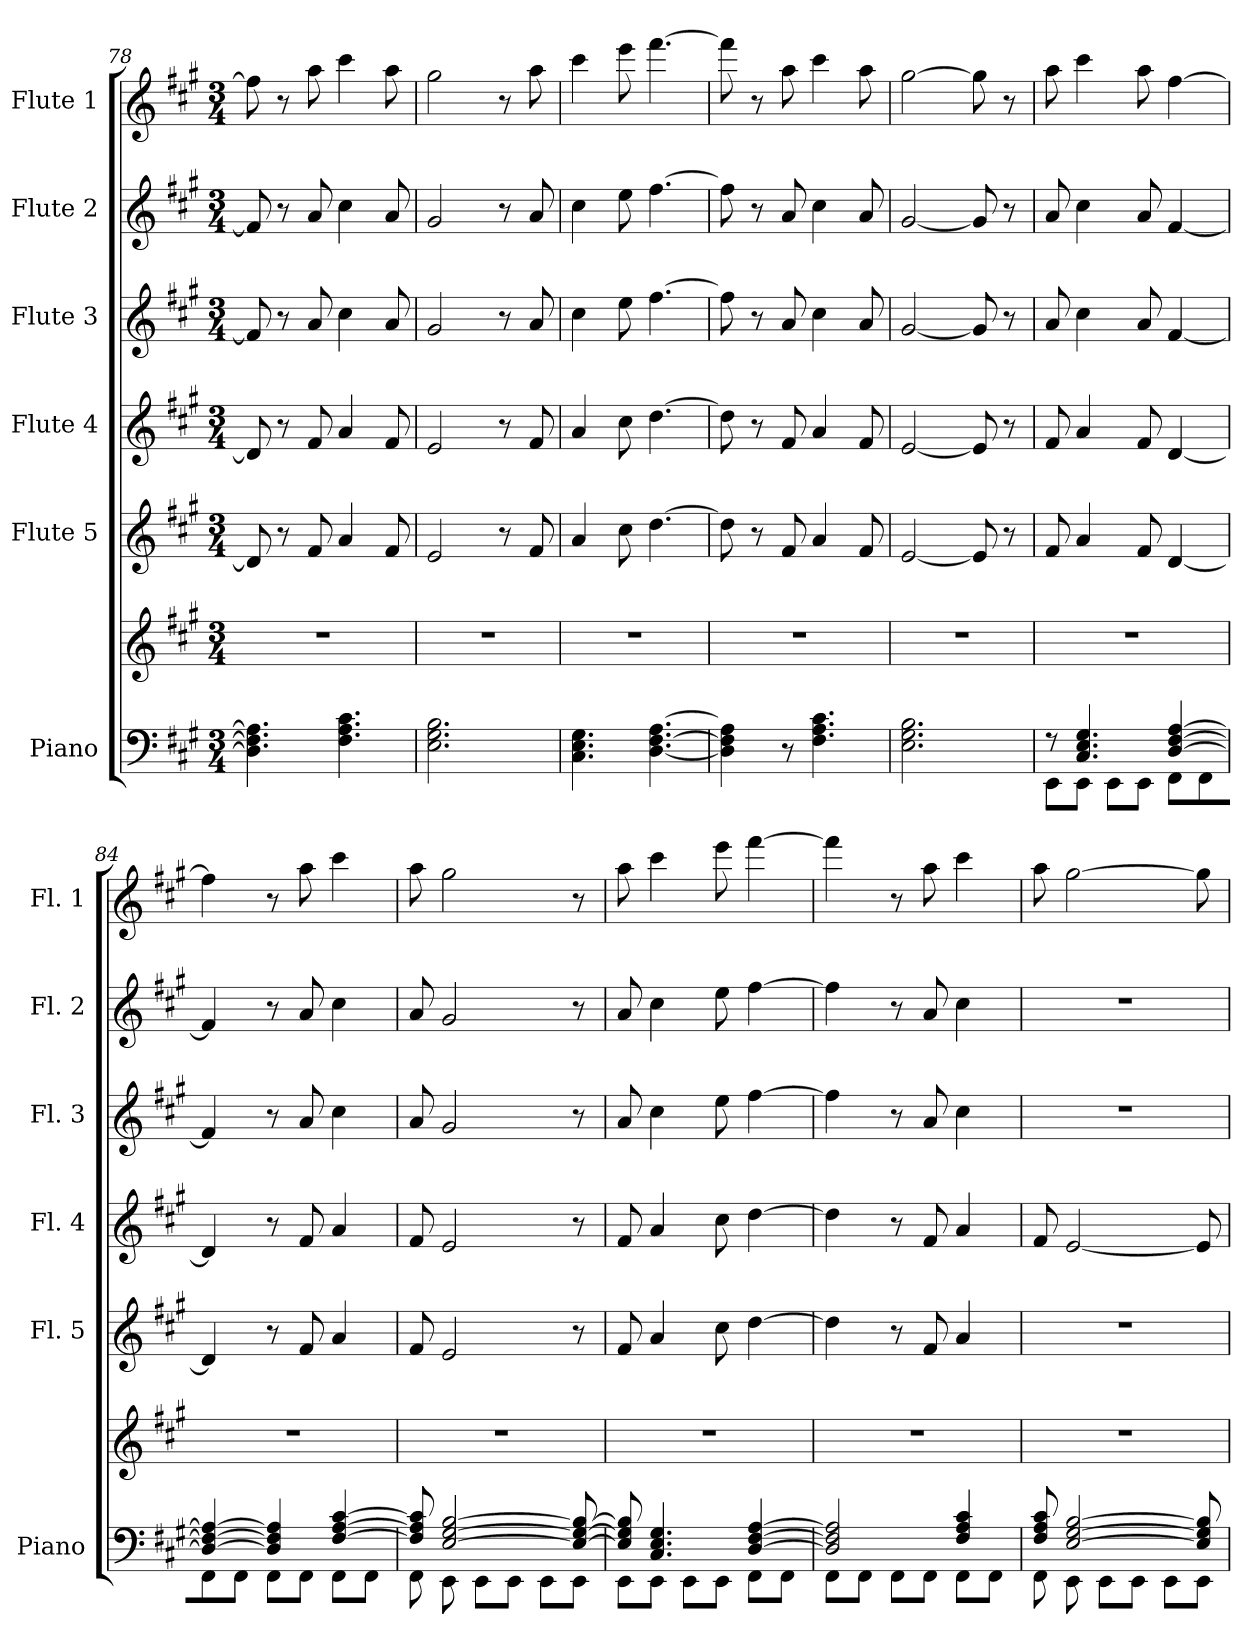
**kern	**kern	**kern	**kern	**kern	**kern	**kern
*part6	*part6	*part5	*part4	*part3	*part2	*part1
*staff7	*staff6	*staff5	*staff4	*staff3	*staff2	*staff1
*I"Piano	*	*I"Flute 5	*I"Flute 4	*I"Flute 3	*I"Flute 2	*I"Flute 1
*I'Piano	*	*I'Fl. 5	*I'Fl. 4	*I'Fl. 3	*I'Fl. 2	*I'Fl. 1
*clefF4	*clefG2	*clefG2	*clefG2	*clefG2	*clefG2	*clefG2
*k[f#c#g#]	*k[f#c#g#]	*k[f#c#g#]	*k[f#c#g#]	*k[f#c#g#]	*k[f#c#g#]	*k[f#c#g#]
*M3/4	*M3/4	*M3/4	*M3/4	*M3/4	*M3/4	*M3/4
=78	=78	=78	=78	=78	=78	=78
4.D\] 4.F#\] 4.A\]	2.r	8d/]	8d/]	8f#/]	8f#/]	8ff#\]
.	.	8r	8r	8r	8r	8r
.	.	8f#/	8f#/	8a/	8a/	8aa\
4.F#\ 4.A\ 4.c#\	.	4a/	4a/	4cc#\	4cc#\	4ccc#\
.	.	8f#/	8f#/	8a/	8a/	8aa\
=79	=79	=79	=79	=79	=79	=79
2.E\ 2.G#\ 2.B\	2.r	2e/	2e/	2g#/	2g#/	2gg#\
.	.	8r	8r	8r	8r	8r
.	.	8f#/	8f#/	8a/	8a/	8aa\
=80	=80	=80	=80	=80	=80	=80
4.C#\ 4.E\ 4.G#\	2.r	4a/	4a/	4cc#\	4cc#\	4ccc#\
.	.	8cc#\	8cc#\	8ee\	8ee\	8eee\
[4.D\ [4.F#\ [4.A\	.	[4.dd\	[4.dd\	[4.ff#\	[4.ff#\	[4.fff#\
=81	=81	=81	=81	=81	=81	=81
4D\] 4F#\] 4A\]	2.r	8dd\]	8dd\]	8ff#\]	8ff#\]	8fff#\]
.	.	8r	8r	8r	8r	8r
8r	.	8f#/	8f#/	8a/	8a/	8aa\
4.F#\ 4.A\ 4.c#\	.	4a/	4a/	4cc#\	4cc#\	4ccc#\
.	.	8f#/	8f#/	8a/	8a/	8aa\
!!LO:PB:g=z
=82	=82	=82	=82	=82	=82	=82
2.E\ 2.G#\ 2.B\	2.r	[2e/	[2e/	[2g#/	[2g#/	[2gg#\
.	.	8e/]	8e/]	8g#/]	8g#/]	8gg#\]
.	.	8r	8r	8r	8r	8r
=83	=83	=83	=83	=83	=83	=83
*^	*	*	*	*	*	*
8r	8EE\L	2.r	8f#/	8f#/	8a/	8a/	8aa\
4.C#/ 4.E/ 4.G#/	8EE\J	.	4a/	4a/	4cc#\	4cc#\	4ccc#\
.	8EE\L	.	.	.	.	.	.
.	8EE\J	.	8f#/	8f#/	8a/	8a/	8aa\
[4D/ [4F#/ [4A/	8FF#\L	.	[4d/	[4d/	[4f#/	[4f#/	[4ff#\
.	8FF#\	.	.	.	.	.	.
=84	=84	=84	=84	=84	=84	=84	=84
4D/_ 4F#/_ 4A/_	8FF#\	2.r	4d/]	4d/]	4f#/]	4f#/]	4ff#\]
.	8FF#\J	.	.	.	.	.	.
4D/] 4F#/] 4A/]	8FF#\L	.	8r	8r	8r	8r	8r
.	8FF#\J	.	8f#/	8f#/	8a/	8a/	8aa\
[4F#/ [4A/ [4c#/	8FF#\L	.	4a/	4a/	4cc#\	4cc#\	4ccc#\
.	8FF#\J	.	.	.	.	.	.
=85	=85	=85	=85	=85	=85	=85	=85
8F#/] 8A/] 8c#/]	8FF#\	2.r	8f#/	8f#/	8a/	8a/	8aa\
[2E/ [2G#/ [2B/	8EE\	.	2e/	2e/	2g#/	2g#/	2gg#\
.	8EE\L	.	.	.	.	.	.
.	8EE\J	.	.	.	.	.	.
.	8EE\L	.	.	.	.	.	.
8E/_ 8G#/_ 8B/_	8EE\J	.	8r	8r	8r	8r	8r
=86	=86	=86	=86	=86	=86	=86	=86
8E/] 8G#/] 8B/]	8EE\L	2.r	8f#/	8f#/	8a/	8a/	8aa\
4.C#/ 4.E/ 4.G#/	8EE\J	.	4a/	4a/	4cc#\	4cc#\	4ccc#\
.	8EE\L	.	.	.	.	.	.
.	8EE\J	.	8cc#\	8cc#\	8ee\	8ee\	8eee\
[4D/ [4F#/ [4A/	8FF#\L	.	[4dd\	[4dd\	[4ff#\	[4ff#\	[4fff#\
.	8FF#\J	.	.	.	.	.	.
!!LO:PB:g=z
=87	=87	=87	=87	=87	=87	=87	=87
2D/] 2F#/] 2A/]	8FF#\L	2.r	4dd\]	4dd\]	4ff#\]	4ff#\]	4fff#\]
.	8FF#\J	.	.	.	.	.	.
.	8FF#\L	.	8r	8r	8r	8r	8r
.	8FF#\J	.	8f#/	8f#/	8a/	8a/	8aa\
4F#/ 4A/ 4c#/	8FF#\L	.	4a/	4a/	4cc#\	4cc#\	4ccc#\
.	8FF#\J	.	.	.	.	.	.
=88	=88	=88	=88	=88	=88	=88	=88
8F#/ 8A/ 8c#/	8FF#\	2.r	2.r	8f#/	2.r	2.r	8aa\
[2E/ [2G#/ [2B/	8EE\	.	.	[2e/	.	.	[2gg#\
.	8EE\L	.	.	.	.	.	.
.	8EE\J	.	.	.	.	.	.
.	8EE\L	.	.	.	.	.	.
8E/] 8G#/] 8B/]	8EE\J	.	.	8e/]	.	.	8gg#\]
*v	*v	*	*	*	*	*	*
=	=	=	=	=	=	=
*-	*-	*-	*-	*-	*-	*-
